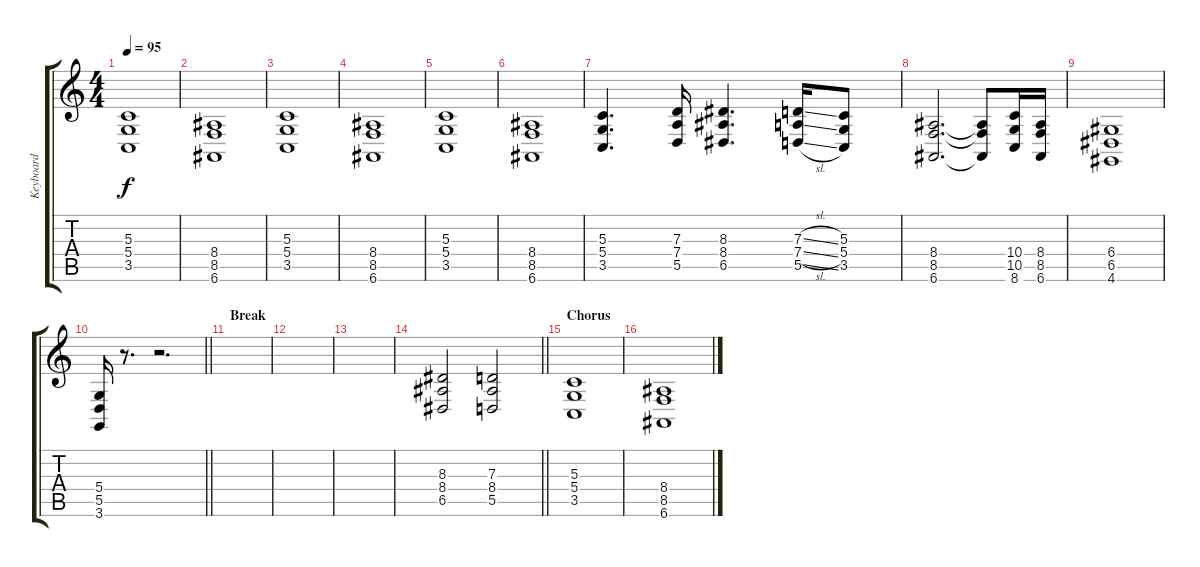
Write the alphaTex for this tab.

\track ("Keyboard" "Keyboard") {instrument pad2warm}
\staff {score tabs}
\tuning (E4 B3 G3 D3 A2 E2) {hide}
\ts (4 4)
\tempo 95
\clef g2
\ks c
(5.3 5.4 3.5).1{dy f} |
(8.4 8.5 6.6).1 |
(5.3 5.4 3.5).1 |
(8.4 8.5 6.6).1 |
(5.3 5.4 3.5).1 |
(8.4 8.5 6.6).1 |
(5.3 5.4 3.5).4{d} (7.3 7.4 5.5).16 (8.3 8.4 6.5).4{d} (7.3{sl} 7.4{sl} 5.5{sl}).16 (5.3 5.4 3.5).8 |
(8.4 8.5 6.6).2{d} (8.4{t} 8.5{t} 6.6{t}).8 (10.4 10.5 8.6).16 (8.4 8.5 6.6).16 |
(6.4 6.5 4.6).1 |
\barLineRight lightlight
(5.4 5.5 3.6).16 r.8{d} r.2{d} |
\section ("" "Break")
|
|
|
\barLineRight lightlight
(8.3 8.4 6.5).2 (7.3 8.4 5.5).2 |
\section ("" "Chorus")
(5.3 5.4 3.5).1 |
(8.4 8.5 6.6).1
